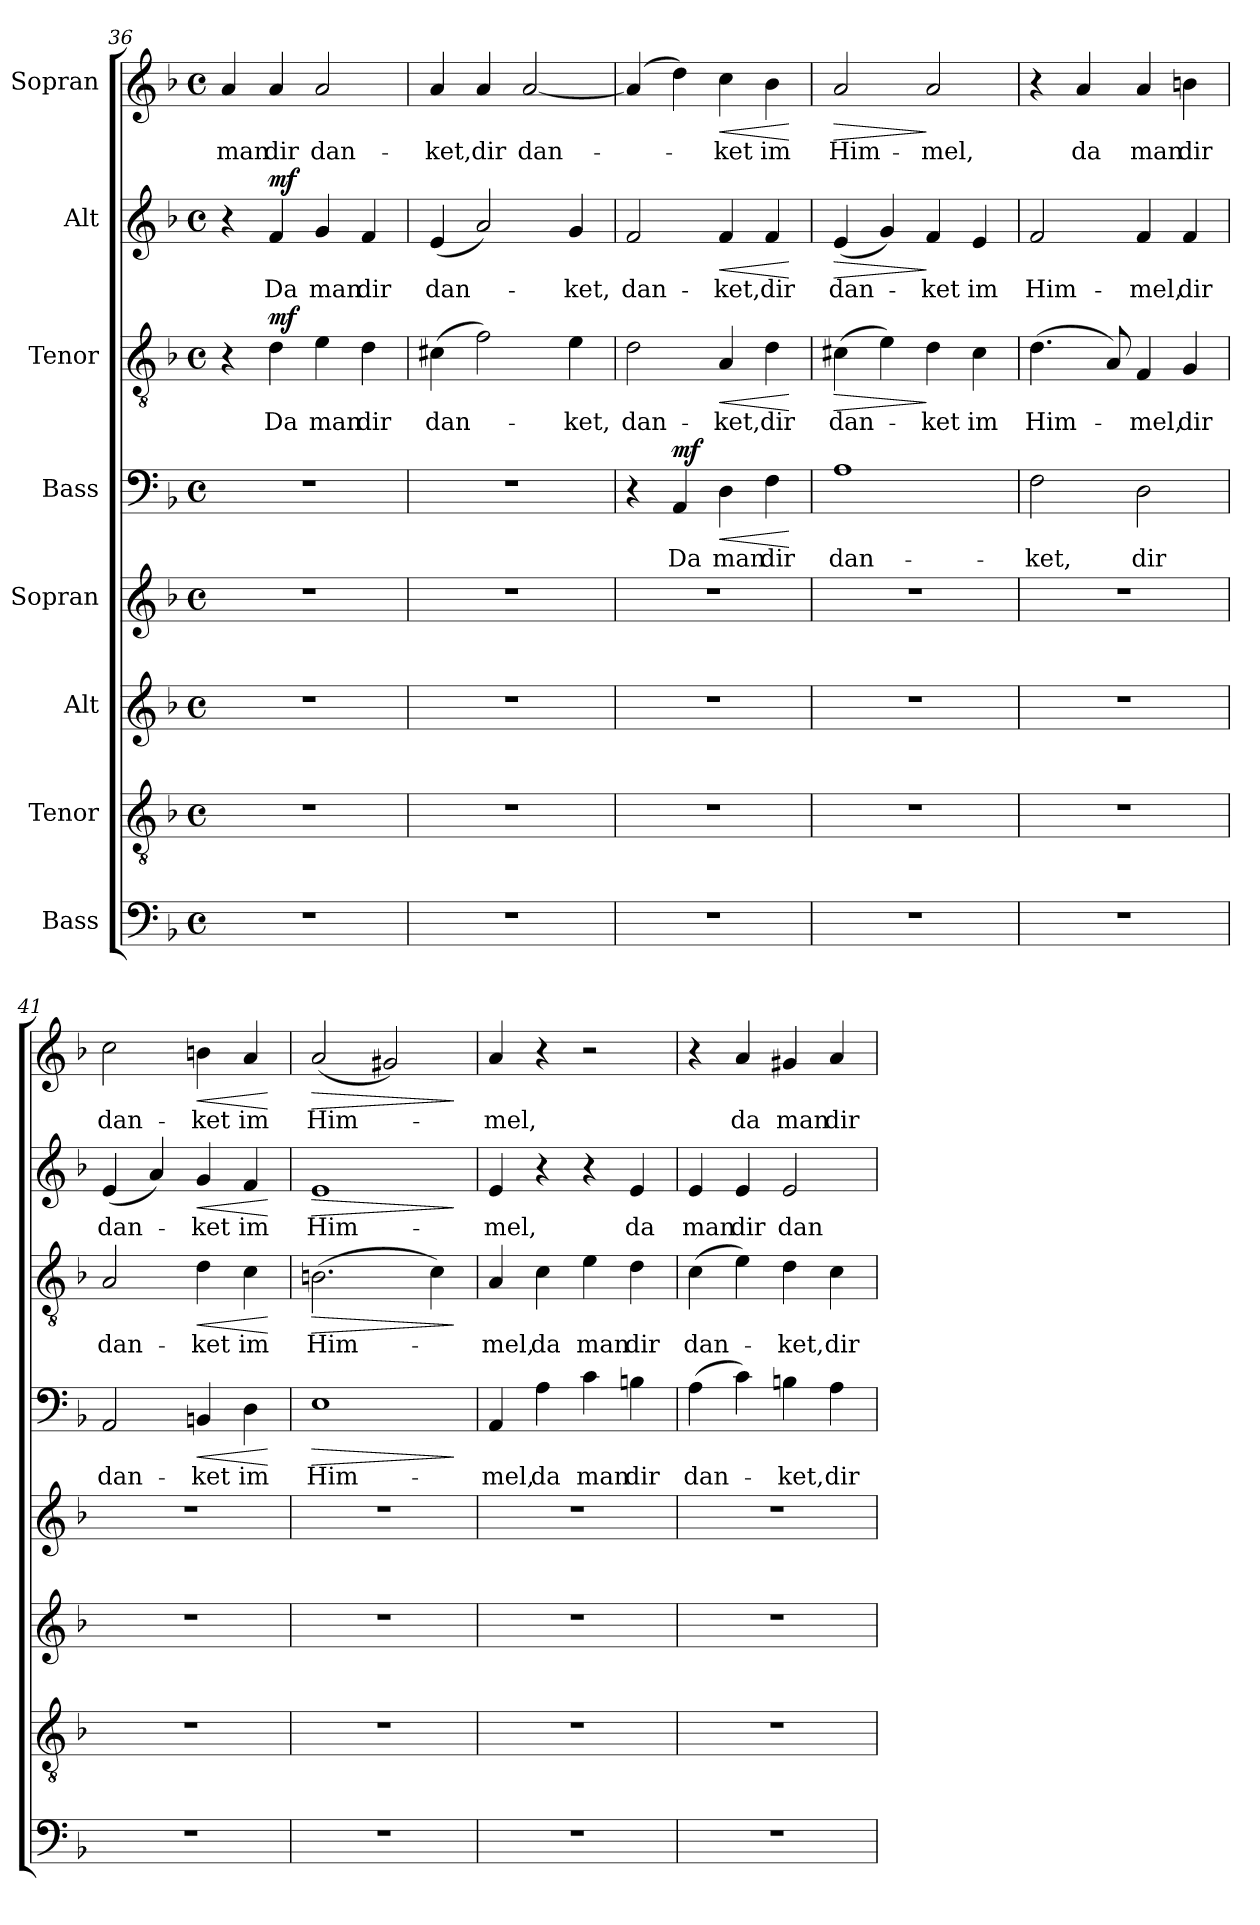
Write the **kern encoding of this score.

**kern	**kern	**kern	**kern	**kern	**text	**dynam	**kern	**text	**dynam	**kern	**text	**dynam	**kern	**text	**dynam
*part8	*part7	*part6	*part5	*part4	*part4	*part4	*part3	*part3	*part3	*part2	*part2	*part2	*part1	*part1	*part1
*staff8	*staff7	*staff6	*staff5	*staff4	*staff4	*staff4	*staff3	*staff3	*staff3	*staff2	*staff2	*staff2	*staff1	*staff1	*staff1
*I"Bass	*I"Tenor	*I"Alt	*I"Sopran	*I"Bass	*	*	*I"Tenor	*	*	*I"Alt	*	*	*I"Sopran	*	*
*clefF4	*clefGv2	*clefG2	*clefG2	*clefF4	*	*	*clefGv2	*	*	*clefG2	*	*	*clefG2	*	*
*k[b-]	*k[b-]	*k[b-]	*k[b-]	*k[b-]	*	*	*k[b-]	*	*	*k[b-]	*	*	*k[b-]	*	*
*M4/4	*M4/4	*M4/4	*M4/4	*M4/4	*	*	*M4/4	*	*	*M4/4	*	*	*M4/4	*	*
*met(c)	*met(c)	*met(c)	*met(c)	*met(c)	*	*	*met(c)	*	*	*met(c)	*	*	*met(c)	*	*
=36	=36	=36	=36	=36	=36	=36	=36	=36	=36	=36	=36	=36	=36	=36	=36
!	!	!	!	!	!	!	!	!	!	!	!	!	!	!LO:LY:b	!
1r	1r	1r	1r	1r	.	.	4r	.	.	4r	.	.	4a/	man	.
!	!	!	!	!	!	!	!	!LO:LY:b	!LO:DY:a	!	!LO:LY:b	!LO:DY:a	!	!LO:LY:b	!
.	.	.	.	.	.	.	4d\	Da	mf	4f/	Da	mf	4a/	dir	.
!	!	!	!	!	!	!	!	!LO:LY:b	!	!	!LO:LY:b	!	!	!LO:LY:b	!
.	.	.	.	.	.	.	4e\	man	.	4g/	man	.	2a/	dan-	.
!	!	!	!	!	!	!	!	!LO:LY:b	!	!	!LO:LY:b	!	!	!	!
.	.	.	.	.	.	.	4d\	dir	.	4f/	dir	.	.	.	.
=37	=37	=37	=37	=37	=37	=37	=37	=37	=37	=37	=37	=37	=37	=37	=37
!	!	!	!	!	!	!	!	!LO:LY:b	!	!	!LO:LY:b	!	!	!LO:LY:b	!
1r	1r	1r	1r	1r	.	.	(4c#X\	dan-	.	(4e/	dan-	.	4a/	-ket,	.
!	!	!	!	!	!	!	!	!	!	!	!	!	!	!LO:LY:b	!
.	.	.	.	.	.	.	2f\)	.	.	2a/)	.	.	4a/	dir	.
!	!	!	!	!	!	!	!	!	!	!	!	!	!	!LO:LY:b	!
.	.	.	.	.	.	.	.	.	.	.	.	.	[2a/	dan-	.
!	!	!	!	!	!	!	!	!LO:LY:b	!	!	!LO:LY:b	!	!	!	!
.	.	.	.	.	.	.	4e\	-ket,	.	4g/	-ket,	.	.	.	.
=38	=38	=38	=38	=38	=38	=38	=38	=38	=38	=38	=38	=38	=38	=38	=38
!	!	!	!	!	!	!	!	!LO:LY:b	!	!	!LO:LY:b	!	!	!	!
1r	1r	1r	1r	4r	.	.	2d\	dan-	.	2f/	dan-	.	(4a/]	.	.
!	!	!	!	!	!LO:LY:b	!LO:DY:a	!	!	!	!	!	!	!	!	!
.	.	.	.	4AA/	Da	mf	.	.	.	.	.	.	4dd\)	.	.
!	!	!	!	!	!LO:LY:b	!LO:HP:b	!	!LO:LY:b	!LO:HP:b	!	!LO:LY:b	!LO:HP:b	!	!LO:LY:b	!LO:HP:b
.	.	.	.	4D\	man	<	4A/	-ket,	<	4f/	-ket,	<	4cc\	-ket	<
!	!	!	!	!	!LO:LY:b	!	!	!LO:LY:b	!	!	!LO:LY:b	!	!	!LO:LY:b	!
.	.	.	.	4F\	dir	.	4d\	dir	.	4f/	dir	.	4b-\	im	.
.	.	.	.	.	.	[	.	.	[	.	.	[	.	.	[
=39	=39	=39	=39	=39	=39	=39	=39	=39	=39	=39	=39	=39	=39	=39	=39
!	!	!	!	!	!LO:LY:b	!	!	!LO:LY:b	!LO:HP:b	!	!LO:LY:b	!LO:HP:b	!	!LO:LY:b	!LO:HP:b
1r	1r	1r	1r	1A	dan-	.	(4c#X\	dan-	>	(4e/	dan-	>	2a/	Him-	>
.	.	.	.	.	.	.	4e\)	.	.	4g/)	.	.	.	.	.
!	!	!	!	!	!	!	!	!LO:LY:b	!	!	!LO:LY:b	!	!	!LO:LY:b	!
.	.	.	.	.	.	.	4d\	-ket	]	4f/	-ket	]	2a/	-mel,	]
!	!	!	!	!	!	!	!	!LO:LY:b	!	!	!LO:LY:b	!	!	!	!
.	.	.	.	.	.	.	4c#\	im	.	4e/	im	.	.	.	.
!!LO:LB:g=z
=40	=40	=40	=40	=40	=40	=40	=40	=40	=40	=40	=40	=40	=40	=40	=40
!	!	!	!	!	!LO:LY:b	!	!	!LO:LY:b	!	!	!LO:LY:b	!	!	!	!
1r	1r	1r	1r	2F\	-ket,	.	(4.d\	Him-	.	2f/	Him-	.	4r	.	.
!	!	!	!	!	!	!	!	!	!	!	!	!	!	!LO:LY:b	!
.	.	.	.	.	.	.	.	.	.	.	.	.	4a/	da	.
.	.	.	.	.	.	.	8A/)	.	.	.	.	.	.	.	.
!	!	!	!	!	!LO:LY:b	!	!	!LO:LY:b	!	!	!LO:LY:b	!	!	!LO:LY:b	!
.	.	.	.	2D\	dir	.	4F/	-mel,	.	4f/	-mel,	.	4a/	man	.
!	!	!	!	!	!	!	!	!LO:LY:b	!	!	!LO:LY:b	!	!	!LO:LY:b	!
.	.	.	.	.	.	.	4G/	dir	.	4f/	-dir	.	4bn\	dir	.
=41	=41	=41	=41	=41	=41	=41	=41	=41	=41	=41	=41	=41	=41	=41	=41
!	!	!	!	!	!LO:LY:b	!	!	!LO:LY:b	!	!	!LO:LY:b	!	!	!LO:LY:b	!
1r	1r	1r	1r	2AA/	dan-	.	2A/	dan-	.	(4e/	dan-	.	2cc\	dan-	.
.	.	.	.	.	.	.	.	.	.	4a/)	.	.	.	.	.
!	!	!	!	!	!LO:LY:b	!LO:HP:b	!	!LO:LY:b	!LO:HP:b	!	!LO:LY:b	!LO:HP:b	!	!LO:LY:b	!LO:HP:b
.	.	.	.	4BBn/	-ket	<	4d\	-ket	<	4g/	-ket	<	4bn\	-ket	<
!	!	!	!	!	!LO:LY:b	!	!	!LO:LY:b	!	!	!LO:LY:b	!	!	!LO:LY:b	!
.	.	.	.	4D\	im	.	4c\	im	.	4f/	im	.	4a/	im	.
.	.	.	.	.	.	[	.	.	[	.	.	[	.	.	[
=42	=42	=42	=42	=42	=42	=42	=42	=42	=42	=42	=42	=42	=42	=42	=42
!	!	!	!	!	!LO:LY:b	!LO:HP:b	!	!LO:LY:b	!LO:HP:b	!	!LO:LY:b	!LO:HP:b	!	!LO:LY:b	!LO:HP:b
1r	1r	1r	1r	1E	Him-	>	(2.Bn\	Him-	>	1e	Him-	>	(2a/	Him-	>
.	.	.	.	.	.	.	.	.	.	.	.	.	2g#X/)	.	.
.	.	.	.	.	.	.	4c\)	.	.	.	.	.	.	.	.
.	.	.	.	.	.	]	.	.	]	.	.	]	.	.	]
=43	=43	=43	=43	=43	=43	=43	=43	=43	=43	=43	=43	=43	=43	=43	=43
!	!	!	!	!	!LO:LY:b	!	!	!LO:LY:b	!	!	!LO:LY:b	!	!	!LO:LY:b	!
1r	1r	1r	1r	4AA/	-mel,	.	4A/	-mel,	.	4e/	-mel,	.	4a/	-mel,	.
!	!	!	!	!	!LO:LY:b	!	!	!LO:LY:b	!	!	!	!	!	!	!
.	.	.	.	4A\	da	.	4c\	da	.	4r	.	.	4r	.	.
!	!	!	!	!	!LO:LY:b	!	!	!LO:LY:b	!	!	!	!	!	!	!
.	.	.	.	4c\	man	.	4e\	man	.	4r	.	.	2r	.	.
!	!	!	!	!	!LO:LY:b	!	!	!LO:LY:b	!	!	!LO:LY:b	!	!	!	!
.	.	.	.	4Bn\	dir	.	4d\	dir	.	4e/	da	.	.	.	.
=44	=44	=44	=44	=44	=44	=44	=44	=44	=44	=44	=44	=44	=44	=44	=44
!	!	!	!	!	!LO:LY:b	!	!	!LO:LY:b	!	!	!LO:LY:b	!	!	!	!
1r	1r	1r	1r	(4A\	dan-	.	(4c\	dan-	.	4e/	man	.	4r	.	.
!	!	!	!	!	!	!	!	!	!	!	!LO:LY:b	!	!	!LO:LY:b	!
.	.	.	.	4c\)	.	.	4e\)	.	.	4e/	dir	.	4a/	da	.
!	!	!	!	!	!LO:LY:b	!	!	!LO:LY:b	!	!	!LO:LY:b	!	!	!LO:LY:b	!
.	.	.	.	4Bn\	-ket,	.	4d\	-ket,	.	2e/	dan-	.	4g#X/	man	.
!	!	!	!	!	!LO:LY:b	!	!	!LO:LY:b	!	!	!	!	!	!LO:LY:b	!
.	.	.	.	4A\	dir	.	4c\	dir	.	.	.	.	4a/	dir	.
=	=	=	=	=	=	=	=	=	=	=	=	=	=	=	=
*-	*-	*-	*-	*-	*-	*-	*-	*-	*-	*-	*-	*-	*-	*-	*-
